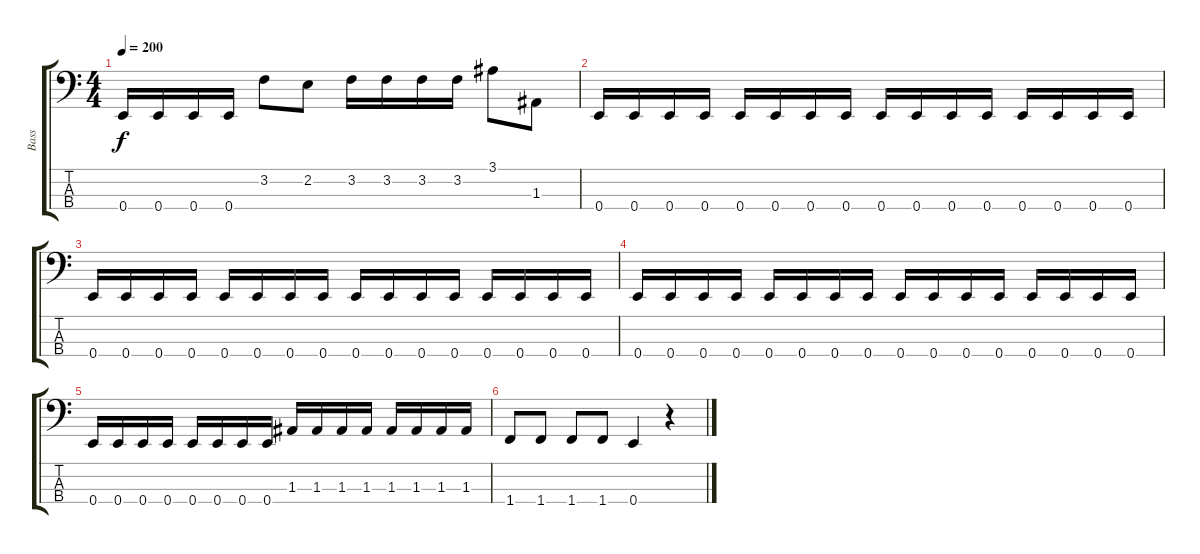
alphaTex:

\track ("Bass" "Bass") {instrument slapbass2}
\staff {score tabs}
\tuning (G2 D2 A1 E1) {hide}
\ts (4 4)
\tempo 200
\clef f4
\ks c
0.4.16{dy f} 0.4.16 0.4.16 0.4.16 3.2.8 2.2.8 3.2.16 3.2.16 3.2.16 3.2.16 3.1.8 1.3.8 |
0.4.16 0.4.16 0.4.16 0.4.16 0.4.16 0.4.16 0.4.16 0.4.16 0.4.16 0.4.16 0.4.16 0.4.16 0.4.16 0.4.16 0.4.16 0.4.16 |
0.4.16 0.4.16 0.4.16 0.4.16 0.4.16 0.4.16 0.4.16 0.4.16 0.4.16 0.4.16 0.4.16 0.4.16 0.4.16 0.4.16 0.4.16 0.4.16 |
0.4.16 0.4.16 0.4.16 0.4.16 0.4.16 0.4.16 0.4.16 0.4.16 0.4.16 0.4.16 0.4.16 0.4.16 0.4.16 0.4.16 0.4.16 0.4.16 |
0.4.16 0.4.16 0.4.16 0.4.16 0.4.16 0.4.16 0.4.16 0.4.16 1.3.16 1.3.16 1.3.16 1.3.16 1.3.16 1.3.16 1.3.16 1.3.16 |
1.4.8 1.4.8 1.4.8 1.4.8 0.4.4 r.4
